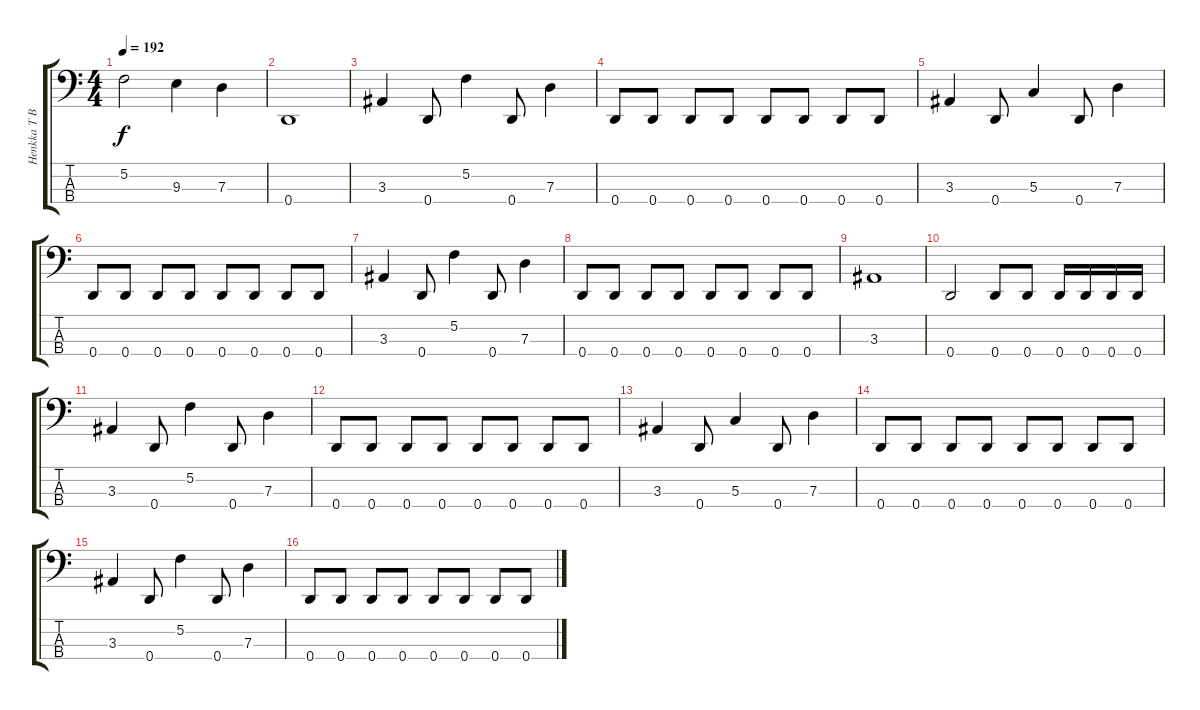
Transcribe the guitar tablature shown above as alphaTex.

\track ("Henkka T Blacksmith " "Henkka T B") {instrument electricbasspick}
\staff {score tabs}
\tuning (F2 C2 G1 D1) {hide}
\ts (4 4)
\tempo 192
\clef f4
\ks c
5.2.2{dy f} 9.3.4 7.3.4 |
0.4.1 |
3.3.4 0.4.8 5.2.4 0.4.8 7.3.4 |
0.4.8 0.4.8 0.4.8 0.4.8 0.4.8 0.4.8 0.4.8 0.4.8 |
3.3.4 0.4.8 5.3.4 0.4.8 7.3.4 |
0.4.8 0.4.8 0.4.8 0.4.8 0.4.8 0.4.8 0.4.8 0.4.8 |
3.3.4 0.4.8 5.2.4 0.4.8 7.3.4 |
0.4.8 0.4.8 0.4.8 0.4.8 0.4.8 0.4.8 0.4.8 0.4.8 |
3.3.1 |
0.4.2 0.4.8 0.4.8 0.4.16 0.4.16 0.4.16 0.4.16 |
3.3.4 0.4.8 5.2.4 0.4.8 7.3.4 |
0.4.8 0.4.8 0.4.8 0.4.8 0.4.8 0.4.8 0.4.8 0.4.8 |
3.3.4 0.4.8 5.3.4 0.4.8 7.3.4 |
0.4.8 0.4.8 0.4.8 0.4.8 0.4.8 0.4.8 0.4.8 0.4.8 |
3.3.4 0.4.8 5.2.4 0.4.8 7.3.4 |
0.4.8 0.4.8 0.4.8 0.4.8 0.4.8 0.4.8 0.4.8 0.4.8
